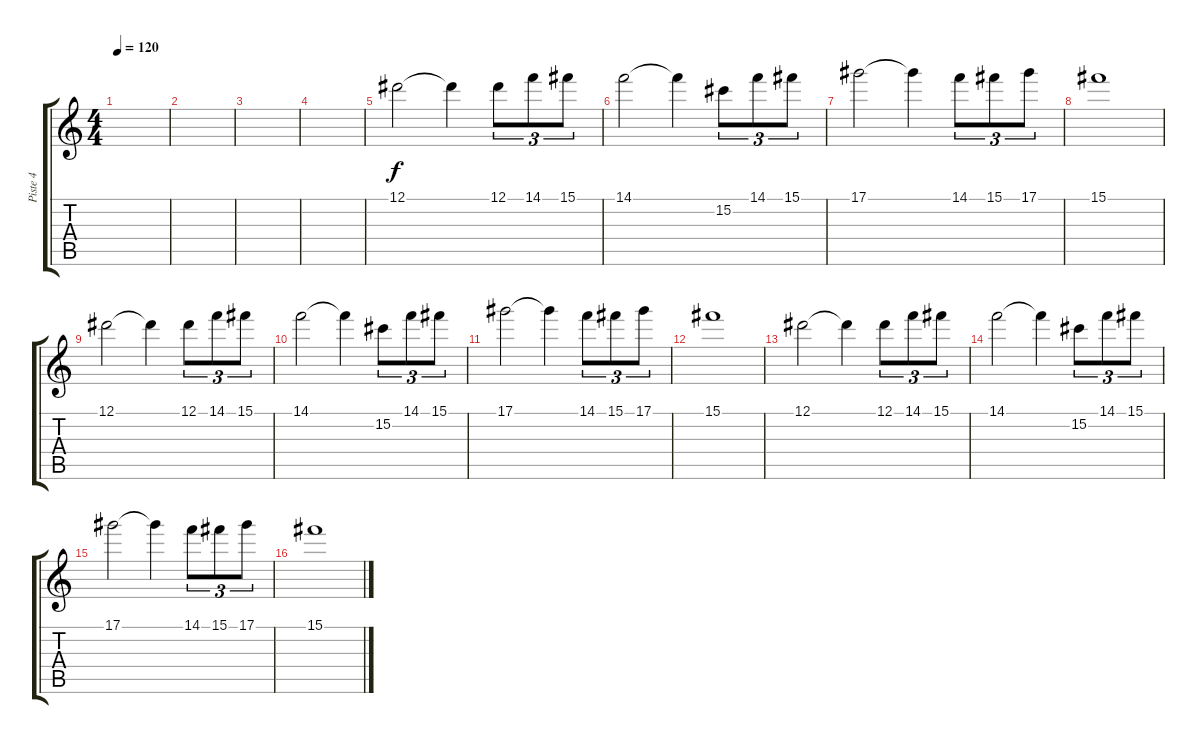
\track ("Piste 4" "Piste 4") {instrument overdrivenguitar}
\staff {score tabs}
\tuning (Eb4 Bb3 Gb3 Db3 Ab2 Eb2) {hide}
\ts (4 4)
\tempo 120
\clef g2
\ks c
|
|
|
|
12.1.2 12.1{t}.4 12.1.8{tu (3 2)} 14.1.8{tu (3 2)} 15.1.8{tu (3 2)} |
14.1.2 14.1{t}.4 15.2.8{tu (3 2)} 14.1.8{tu (3 2)} 15.1.8{tu (3 2)} |
17.1.2 17.1{t}.4 14.1.8{tu (3 2)} 15.1.8{tu (3 2)} 17.1.8{tu (3 2)} |
15.1.1 |
12.1.2 12.1{t}.4 12.1.8{tu (3 2)} 14.1.8{tu (3 2)} 15.1.8{tu (3 2)} |
14.1.2 14.1{t}.4 15.2.8{tu (3 2)} 14.1.8{tu (3 2)} 15.1.8{tu (3 2)} |
17.1.2 17.1{t}.4 14.1.8{tu (3 2)} 15.1.8{tu (3 2)} 17.1.8{tu (3 2)} |
15.1.1 |
12.1.2 12.1{t}.4 12.1.8{tu (3 2)} 14.1.8{tu (3 2)} 15.1.8{tu (3 2)} |
14.1.2 14.1{t}.4 15.2.8{tu (3 2)} 14.1.8{tu (3 2)} 15.1.8{tu (3 2)} |
17.1.2 17.1{t}.4 14.1.8{tu (3 2)} 15.1.8{tu (3 2)} 17.1.8{tu (3 2)} |
15.1.1
